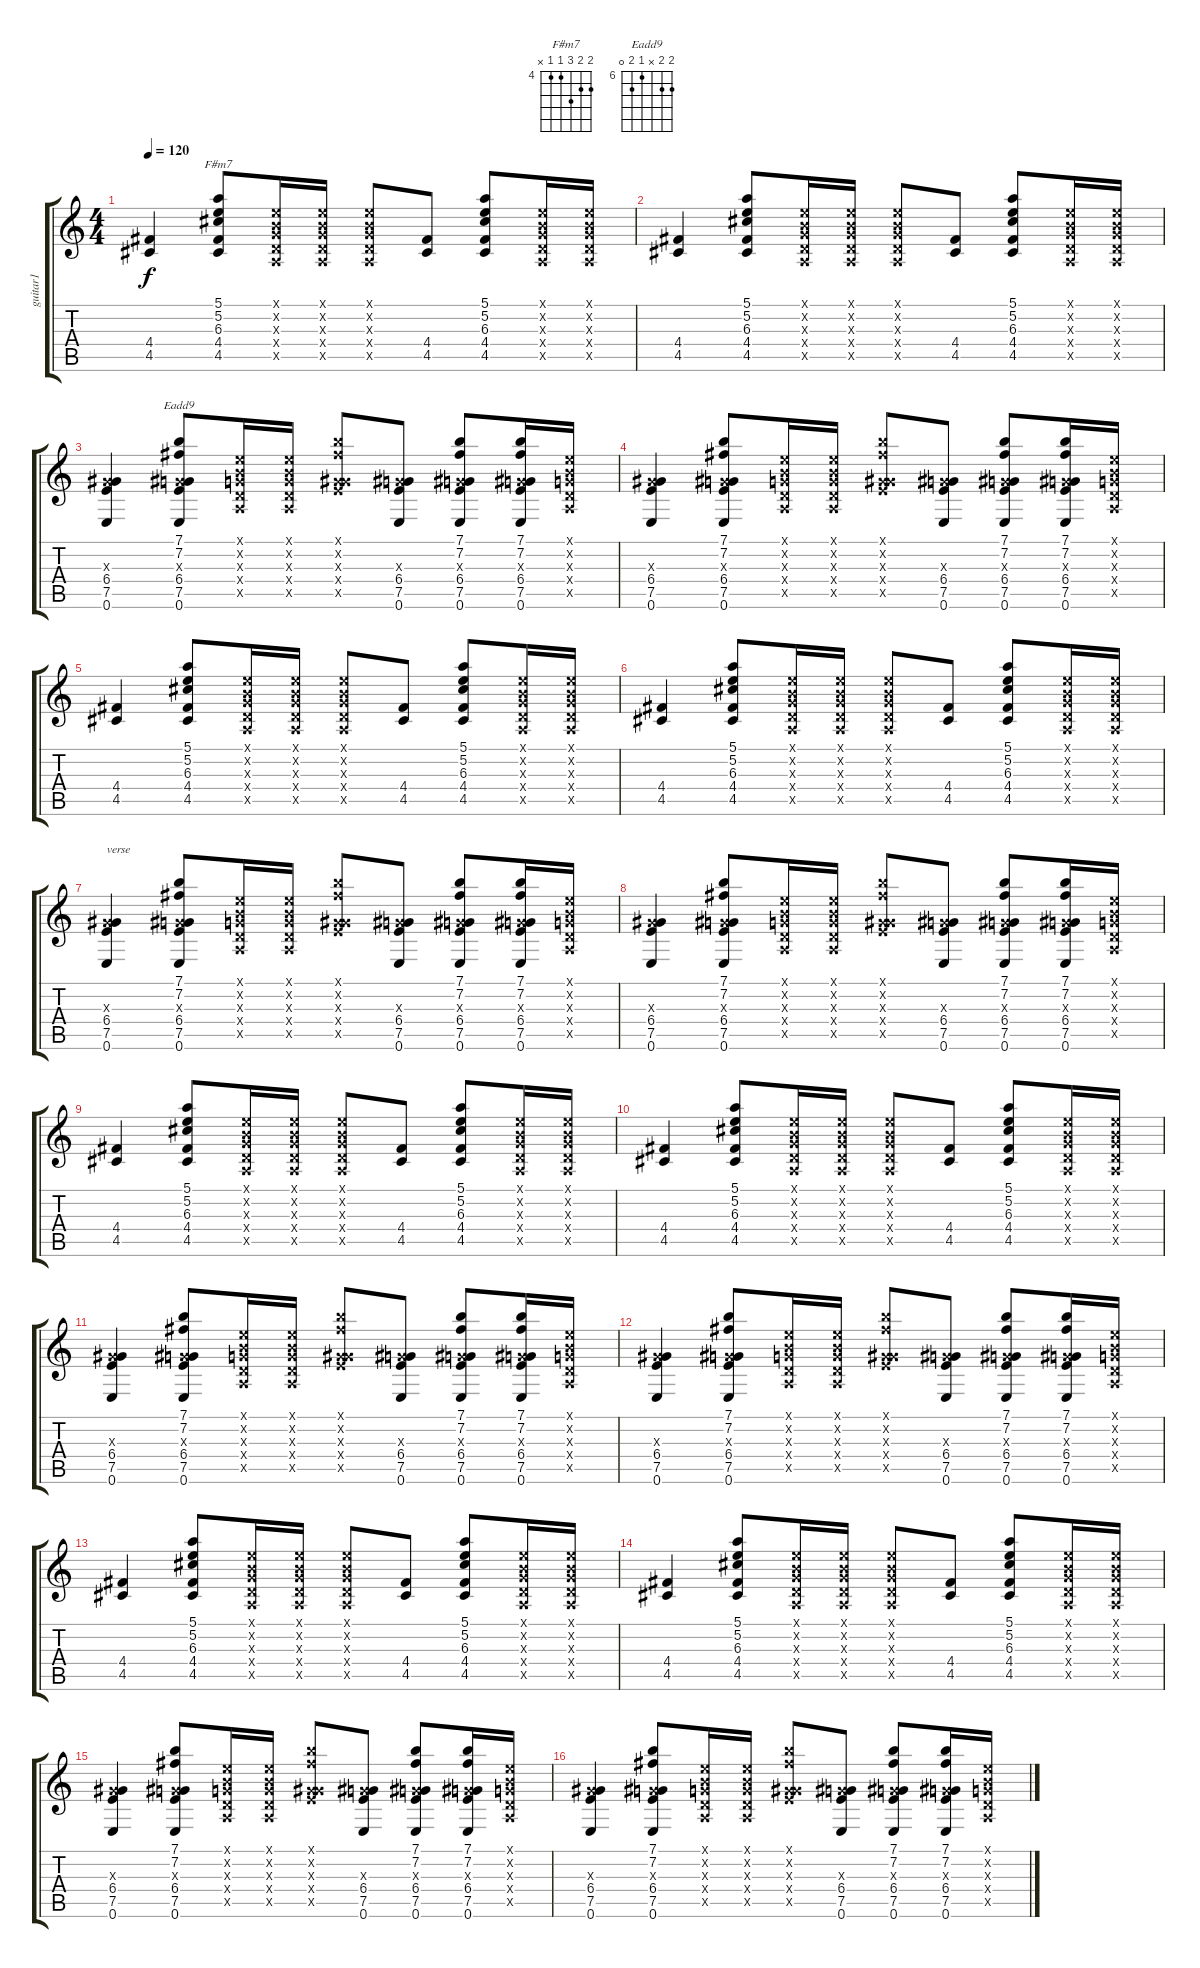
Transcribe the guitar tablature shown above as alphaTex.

\track ("guitar1" "guitar1") {instrument acousticguitarsteel}
\staff {score tabs}
\tuning (E4 B3 G3 D3 A2 E2) {hide}
\chord ("F#m7" 5 5 6 4 4 x) {firstfret 4}
\chord ("Eadd9" 7 7 x 6 7 0) {firstfret 6}
\ts (4 4)
\tempo 120
\clef g2
\ks c
(4.4 4.5).4{dy f} (5.1 5.2 6.3 4.4 4.5).8{ch "F#m7"} (0.1{x} 0.2{x} 0.3{x} 0.4{x} 0.5{x}).16 (0.1{x} 0.2{x} 0.3{x} 0.4{x} 0.5{x}).16 (0.1{x} 0.2{x} 0.3{x} 0.4{x} 0.5{x}).8 (4.4 4.5).8 (5.1 5.2 6.3 4.4 4.5).8 (0.1{x} 0.2{x} 0.3{x} 0.4{x} 0.5{x}).16 (0.1{x} 0.2{x} 0.3{x} 0.4{x} 0.5{x}).16 |
(4.4 4.5).4 (5.1 5.2 6.3 4.4 4.5).8 (0.1{x} 0.2{x} 0.3{x} 0.4{x} 0.5{x}).16 (0.1{x} 0.2{x} 0.3{x} 0.4{x} 0.5{x}).16 (0.1{x} 0.2{x} 0.3{x} 0.4{x} 0.5{x}).8 (4.4 4.5).8 (5.1 5.2 6.3 4.4 4.5).8 (0.1{x} 0.2{x} 0.3{x} 0.4{x} 0.5{x}).16 (0.1{x} 0.2{x} 0.3{x} 0.4{x} 0.5{x}).16 |
(0.3{x} 6.4 7.5 0.6).4 (7.1 7.2 0.3{x} 6.4 7.5 0.6).8{ch "Eadd9"} (0.1{x} 0.2{x} 0.3{x} 0.4{x} 0.5{x}).16 (0.1{x} 0.2{x} 0.3{x} 0.4{x} 0.5{x}).16 (7.1{x} 7.2{x} 0.3{x} 6.4{x} 7.5{x}).8 (0.3{x} 6.4 7.5 0.6).8 (7.1 7.2 0.3{x} 6.4 7.5 0.6).8 (7.1 7.2 0.3{x} 6.4 7.5 0.6).16 (0.1{x} 0.2{x} 0.3{x} 0.4{x} 0.5{x}).16 |
(0.3{x} 6.4 7.5 0.6).4 (7.1 7.2 0.3{x} 6.4 7.5 0.6).8 (0.1{x} 0.2{x} 0.3{x} 0.4{x} 0.5{x}).16 (0.1{x} 0.2{x} 0.3{x} 0.4{x} 0.5{x}).16 (7.1{x} 7.2{x} 0.3{x} 6.4{x} 7.5{x}).8 (0.3{x} 6.4 7.5 0.6).8 (7.1 7.2 0.3{x} 6.4 7.5 0.6).8 (7.1 7.2 0.3{x} 6.4 7.5 0.6).16 (0.1{x} 0.2{x} 0.3{x} 0.4{x} 0.5{x}).16 |
(4.4 4.5).4 (5.1 5.2 6.3 4.4 4.5).8 (0.1{x} 0.2{x} 0.3{x} 0.4{x} 0.5{x}).16 (0.1{x} 0.2{x} 0.3{x} 0.4{x} 0.5{x}).16 (0.1{x} 0.2{x} 0.3{x} 0.4{x} 0.5{x}).8 (4.4 4.5).8 (5.1 5.2 6.3 4.4 4.5).8 (0.1{x} 0.2{x} 0.3{x} 0.4{x} 0.5{x}).16 (0.1{x} 0.2{x} 0.3{x} 0.4{x} 0.5{x}).16 |
(4.4 4.5).4 (5.1 5.2 6.3 4.4 4.5).8 (0.1{x} 0.2{x} 0.3{x} 0.4{x} 0.5{x}).16 (0.1{x} 0.2{x} 0.3{x} 0.4{x} 0.5{x}).16 (0.1{x} 0.2{x} 0.3{x} 0.4{x} 0.5{x}).8 (4.4 4.5).8 (5.1 5.2 6.3 4.4 4.5).8 (0.1{x} 0.2{x} 0.3{x} 0.4{x} 0.5{x}).16 (0.1{x} 0.2{x} 0.3{x} 0.4{x} 0.5{x}).16 |
(0.3{x} 6.4 7.5 0.6).4{txt "verse"} (7.1 7.2 0.3{x} 6.4 7.5 0.6).8 (0.1{x} 0.2{x} 0.3{x} 0.4{x} 0.5{x}).16 (0.1{x} 0.2{x} 0.3{x} 0.4{x} 0.5{x}).16 (7.1{x} 7.2{x} 0.3{x} 6.4{x} 7.5{x}).8 (0.3{x} 6.4 7.5 0.6).8 (7.1 7.2 0.3{x} 6.4 7.5 0.6).8 (7.1 7.2 0.3{x} 6.4 7.5 0.6).16 (0.1{x} 0.2{x} 0.3{x} 0.4{x} 0.5{x}).16 |
(0.3{x} 6.4 7.5 0.6).4 (7.1 7.2 0.3{x} 6.4 7.5 0.6).8 (0.1{x} 0.2{x} 0.3{x} 0.4{x} 0.5{x}).16 (0.1{x} 0.2{x} 0.3{x} 0.4{x} 0.5{x}).16 (7.1{x} 7.2{x} 0.3{x} 6.4{x} 7.5{x}).8 (0.3{x} 6.4 7.5 0.6).8 (7.1 7.2 0.3{x} 6.4 7.5 0.6).8 (7.1 7.2 0.3{x} 6.4 7.5 0.6).16 (0.1{x} 0.2{x} 0.3{x} 0.4{x} 0.5{x}).16 |
(4.4 4.5).4 (5.1 5.2 6.3 4.4 4.5).8 (0.1{x} 0.2{x} 0.3{x} 0.4{x} 0.5{x}).16 (0.1{x} 0.2{x} 0.3{x} 0.4{x} 0.5{x}).16 (0.1{x} 0.2{x} 0.3{x} 0.4{x} 0.5{x}).8 (4.4 4.5).8 (5.1 5.2 6.3 4.4 4.5).8 (0.1{x} 0.2{x} 0.3{x} 0.4{x} 0.5{x}).16 (0.1{x} 0.2{x} 0.3{x} 0.4{x} 0.5{x}).16 |
(4.4 4.5).4 (5.1 5.2 6.3 4.4 4.5).8 (0.1{x} 0.2{x} 0.3{x} 0.4{x} 0.5{x}).16 (0.1{x} 0.2{x} 0.3{x} 0.4{x} 0.5{x}).16 (0.1{x} 0.2{x} 0.3{x} 0.4{x} 0.5{x}).8 (4.4 4.5).8 (5.1 5.2 6.3 4.4 4.5).8 (0.1{x} 0.2{x} 0.3{x} 0.4{x} 0.5{x}).16 (0.1{x} 0.2{x} 0.3{x} 0.4{x} 0.5{x}).16 |
(0.3{x} 6.4 7.5 0.6).4 (7.1 7.2 0.3{x} 6.4 7.5 0.6).8 (0.1{x} 0.2{x} 0.3{x} 0.4{x} 0.5{x}).16 (0.1{x} 0.2{x} 0.3{x} 0.4{x} 0.5{x}).16 (7.1{x} 7.2{x} 0.3{x} 6.4{x} 7.5{x}).8 (0.3{x} 6.4 7.5 0.6).8 (7.1 7.2 0.3{x} 6.4 7.5 0.6).8 (7.1 7.2 0.3{x} 6.4 7.5 0.6).16 (0.1{x} 0.2{x} 0.3{x} 0.4{x} 0.5{x}).16 |
(0.3{x} 6.4 7.5 0.6).4 (7.1 7.2 0.3{x} 6.4 7.5 0.6).8 (0.1{x} 0.2{x} 0.3{x} 0.4{x} 0.5{x}).16 (0.1{x} 0.2{x} 0.3{x} 0.4{x} 0.5{x}).16 (7.1{x} 7.2{x} 0.3{x} 6.4{x} 7.5{x}).8 (0.3{x} 6.4 7.5 0.6).8 (7.1 7.2 0.3{x} 6.4 7.5 0.6).8 (7.1 7.2 0.3{x} 6.4 7.5 0.6).16 (0.1{x} 0.2{x} 0.3{x} 0.4{x} 0.5{x}).16 |
(4.4 4.5).4 (5.1 5.2 6.3 4.4 4.5).8 (0.1{x} 0.2{x} 0.3{x} 0.4{x} 0.5{x}).16 (0.1{x} 0.2{x} 0.3{x} 0.4{x} 0.5{x}).16 (0.1{x} 0.2{x} 0.3{x} 0.4{x} 0.5{x}).8 (4.4 4.5).8 (5.1 5.2 6.3 4.4 4.5).8 (0.1{x} 0.2{x} 0.3{x} 0.4{x} 0.5{x}).16 (0.1{x} 0.2{x} 0.3{x} 0.4{x} 0.5{x}).16 |
(4.4 4.5).4 (5.1 5.2 6.3 4.4 4.5).8 (0.1{x} 0.2{x} 0.3{x} 0.4{x} 0.5{x}).16 (0.1{x} 0.2{x} 0.3{x} 0.4{x} 0.5{x}).16 (0.1{x} 0.2{x} 0.3{x} 0.4{x} 0.5{x}).8 (4.4 4.5).8 (5.1 5.2 6.3 4.4 4.5).8 (0.1{x} 0.2{x} 0.3{x} 0.4{x} 0.5{x}).16 (0.1{x} 0.2{x} 0.3{x} 0.4{x} 0.5{x}).16 |
(0.3{x} 6.4 7.5 0.6).4 (7.1 7.2 0.3{x} 6.4 7.5 0.6).8 (0.1{x} 0.2{x} 0.3{x} 0.4{x} 0.5{x}).16 (0.1{x} 0.2{x} 0.3{x} 0.4{x} 0.5{x}).16 (7.1{x} 7.2{x} 0.3{x} 6.4{x} 7.5{x}).8 (0.3{x} 6.4 7.5 0.6).8 (7.1 7.2 0.3{x} 6.4 7.5 0.6).8 (7.1 7.2 0.3{x} 6.4 7.5 0.6).16 (0.1{x} 0.2{x} 0.3{x} 0.4{x} 0.5{x}).16 |
(0.3{x} 6.4 7.5 0.6).4 (7.1 7.2 0.3{x} 6.4 7.5 0.6).8 (0.1{x} 0.2{x} 0.3{x} 0.4{x} 0.5{x}).16 (0.1{x} 0.2{x} 0.3{x} 0.4{x} 0.5{x}).16 (7.1{x} 7.2{x} 0.3{x} 6.4{x} 7.5{x}).8 (0.3{x} 6.4 7.5 0.6).8 (7.1 7.2 0.3{x} 6.4 7.5 0.6).8 (7.1 7.2 0.3{x} 6.4 7.5 0.6).16 (0.1{x} 0.2{x} 0.3{x} 0.4{x} 0.5{x}).16
